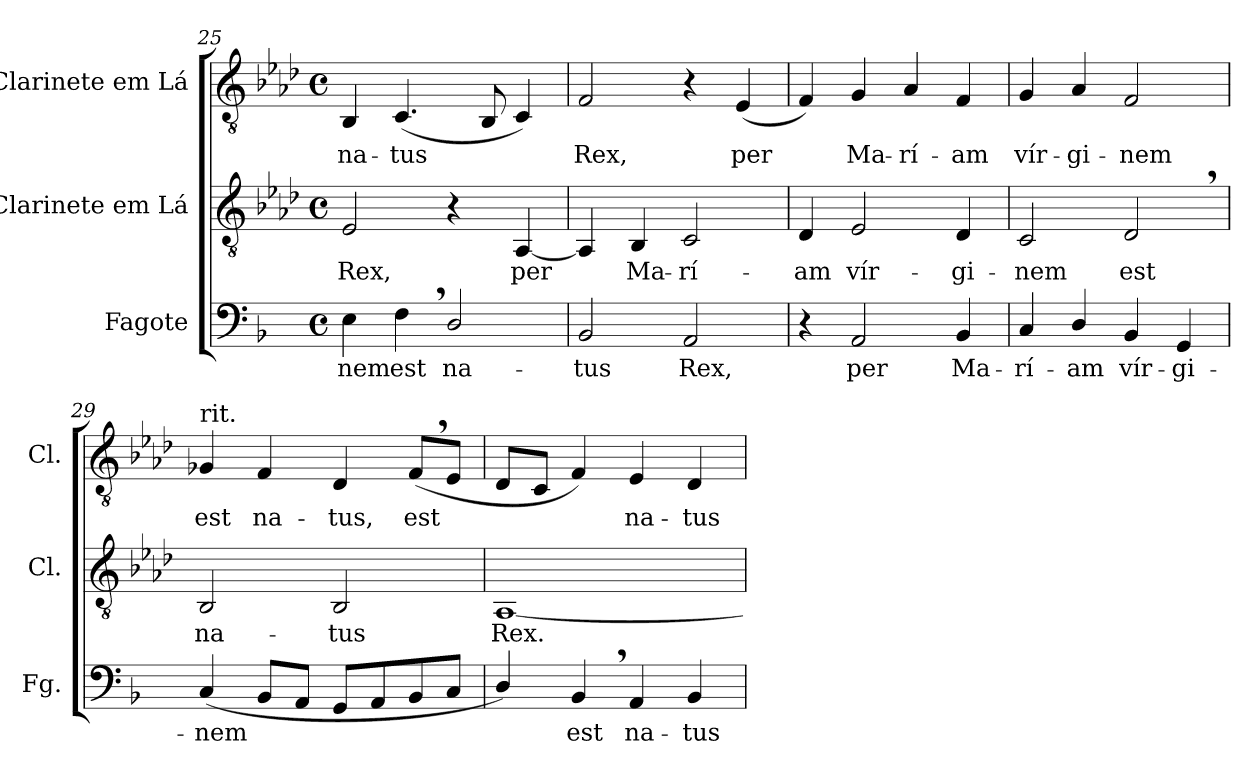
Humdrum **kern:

**kern	**text	**kern	**text	**kern	**text
*part3	*part3	*part2	*part2	*part1	*part1
*staff3	*staff3	*staff2	*staff2	*staff1	*staff1
*I"Fagote	*	*I"Clarinete em Lá	*	*I"Clarinete em Lá	*
*I'Fg.	*	*I'Cl.	*	*I'Cl.	*
*clefF4	*	*clefGv2	*	*clefGv2	*
*	*	*ITrd2c3	*	*ITrd2c3	*
*k[b-]	*	*k[b-]	*	*k[b-]	*
*F:	*	*F:	*	*F:	*
*M4/4	*	*M4/4	*	*M4/4	*
*met(c)	*	*met(c)	*	*met(c)	*
=25	=25	=25	=25	=25	=25
!	!LO:LY:b:color=#000000	!	!	!	!
!	!	!	!LO:LY:b:color=#000000	!	!
!	!	!	!	!	!LO:LY:b:color=#000000
4Ei\	-nem	2Ci/	Rex,	4GGi/	na-
!	!LO:LY:b:color=#000000	!	!	!	!
!	!	!	!	!	!LO:LY:b:color=#000000
4F,i\	est	.	.	(4.AAi/	-tus
!	!LO:LY:b:color=#000000	!	!	!	!
2Di/	na-	4r	.	.	.
.	.	.	.	8GGi/	.
!	!	!	!LO:LY:b:color=#000000	!	!
.	.	[<4FFi/	per	4AAi/)	.
=26	=26	=26	=26	=26	=26
!	!LO:LY:b:color=#000000	!	!	!	!
!	!	!	!	!	!LO:LY:b:color=#000000
2BB-i/	-tus	4FFi/]	.	2Di/	Rex,
!	!	!	!LO:LY:b:color=#000000	!	!
.	.	4GGi/	Ma-	.	.
!	!LO:LY:b:color=#000000	!	!	!	!
!	!	!	!LO:LY:b:color=#000000	!	!
2AAi/	Rex,	2AAi/	-rí-	4r	.
!	!	!	!	!	!LO:LY:b:color=#000000
.	.	.	.	(4Ci/	per
!!LO:LB:g=z
=27	=27	=27	=27	=27	=27
!	!	!	!LO:LY:b:color=#000000	!	!
4r	.	4BB-i/	-am	4Di/)	.
!	!LO:LY:b:color=#000000	!	!	!	!
!	!	!	!LO:LY:b:color=#000000	!	!
!	!	!	!	!	!LO:LY:b:color=#000000
2AAi/	per	2Ci/	vír-	4Ei/	Ma-
!	!	!	!	!	!LO:LY:b:color=#000000
.	.	.	.	4Fi/	-rí-
!	!LO:LY:b:color=#000000	!	!	!	!
!	!	!	!LO:LY:b:color=#000000	!	!
!	!	!	!	!	!LO:LY:b:color=#000000
4BB-i/	Ma-	4BB-i/	-gi-	4Di/	-am
=28	=28	=28	=28	=28	=28
!	!LO:LY:b:color=#000000	!	!	!	!
!	!	!	!LO:LY:b:color=#000000	!	!
!	!	!	!	!	!LO:LY:b:color=#000000
4Ci/	-rí-	2AAi/	-nem	4Ei/	vír-
!	!LO:LY:b:color=#000000	!	!	!	!
!	!	!	!	!	!LO:LY:b:color=#000000
4Di/	-am	.	.	4Fi/	-gi-
!	!LO:LY:b:color=#000000	!	!	!	!
!	!	!	!LO:LY:b:color=#000000	!	!
!	!	!	!	!	!LO:LY:b:color=#000000
4BB-i/	vír-	2BB-,i/	est	2Di/	-nem
!	!LO:LY:b:color=#000000	!	!	!	!
4GGi/	-gi-	.	.	.	.
=29	=29	=29	=29	=29	=29
!	!LO:LY:b:color=#000000	!	!	!	!
!	!	!	!LO:LY:b:color=#000000	!	!
!	!	!	!	!LO:TX:t=rit.	!
!	!	!	!	!	!LO:LY:b:color=#000000
(4Ci/	-nem	2GGi/	na-	4E-Xi/	est
!	!	!	!	!	!LO:LY:b:color=#000000
8BB-i/L	.	.	.	4Di/	na-
8AAi/J	.	.	.	.	.
!	!	!	!LO:LY:b:color=#000000	!	!
!	!	!	!	!	!LO:LY:b:color=#000000
8GGi/L	.	2GGi/	-tus	4BB-i/	-tus,
8AAi/	.	.	.	.	.
!	!	!	!	!	!LO:LY:b:color=#000000
8BB-i/	.	.	.	(8D,i/L	est
8Ci/J	.	.	.	8Ci/J	.
=30	=30	=30	=30	=30	=30
!	!	!	!LO:LY:b:color=#000000	!	!
4Di/)	.	[<1FFi	Rex.	8BB-i/L	.
.	.	.	.	8AAi/J	.
!	!LO:LY:b:color=#000000	!	!	!	!
4BB-,i/	est	.	.	4Di/)	.
!	!LO:LY:b:color=#000000	!	!	!	!
!	!	!	!	!	!LO:LY:b:color=#000000
4AAi/	na-	.	.	4Ci/	na-
!	!LO:LY:b:color=#000000	!	!	!	!
!	!	!	!	!	!LO:LY:b:color=#000000
4BB-i/	-tus	.	.	4BB-i/	-tus
=	=	=	=	=	=
*-	*-	*-	*-	*-	*-
